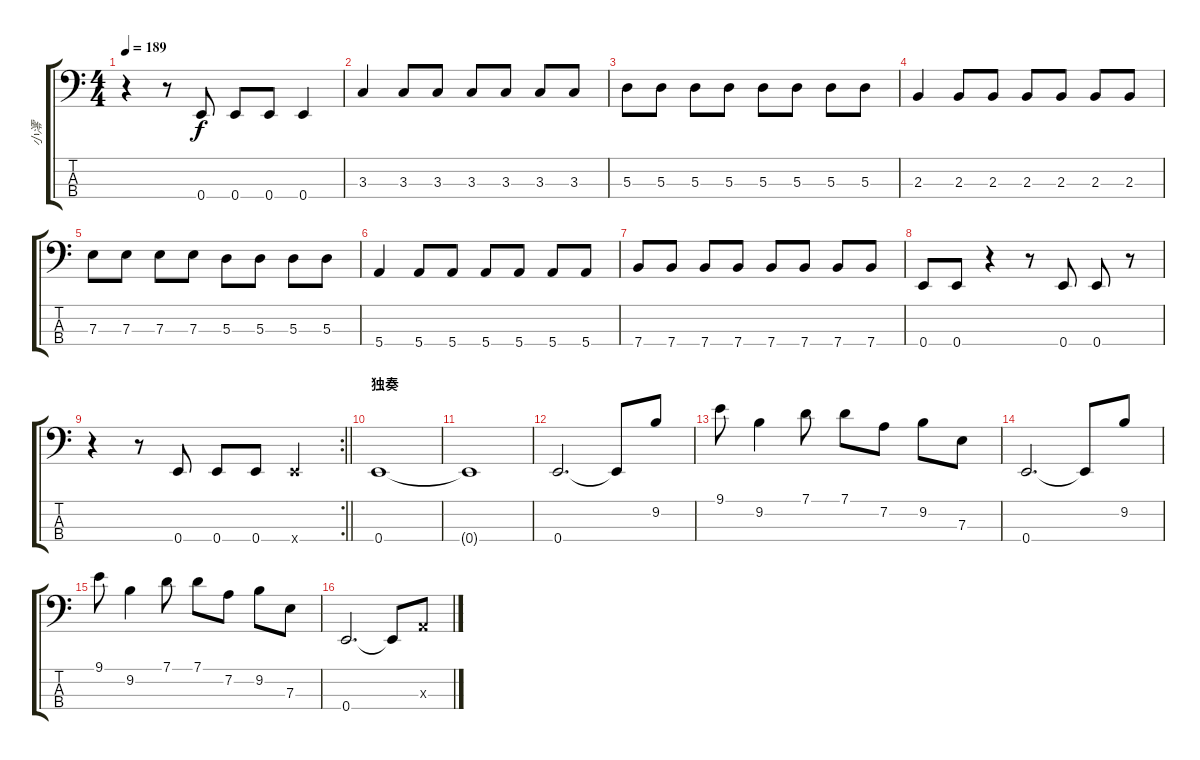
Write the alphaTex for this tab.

\track ("小澪" "小澪") {instrument electricbassfinger}
\staff {score tabs}
\tuning (G2 D2 A1 E1) {hide}
\ts (4 4)
\tempo 189
\clef f4
\ks c
r.4{dy f} r.8 0.4.8 0.4.8 0.4.8 0.4.4 |
3.3.4 3.3.8 3.3.8 3.3.8 3.3.8 3.3.8 3.3.8 |
5.3.8 5.3.8 5.3.8 5.3.8 5.3.8 5.3.8 5.3.8 5.3.8 |
2.3.4 2.3.8 2.3.8 2.3.8 2.3.8 2.3.8 2.3.8 |
7.3.8 7.3.8 7.3.8 7.3.8 5.3.8 5.3.8 5.3.8 5.3.8 |
5.4.4 5.4.8 5.4.8 5.4.8 5.4.8 5.4.8 5.4.8 |
7.4.8 7.4.8 7.4.8 7.4.8 7.4.8 7.4.8 7.4.8 7.4.8 |
0.4.8 0.4.8 r.4 r.8 0.4.8 0.4.8 r.8 |
\rc 2
\barLineRight lightlight
r.4 r.8 0.4.8 0.4.8 0.4.8 0.4{x}.4 |
\section ("" "独奏")
0.4.1 |
0.4{t}.1 |
0.4.2{d} 0.4{t}.8 9.2.8 |
9.1.8 9.2.4 7.1.8 7.1.8 7.2.8 9.2.8 7.3.8 |
0.4.2{d} 0.4{t}.8 9.2.8 |
9.1.8 9.2.4 7.1.8 7.1.8 7.2.8 9.2.8 7.3.8 |
0.4.2{d} 0.4{t}.8 0.3{x}.8
